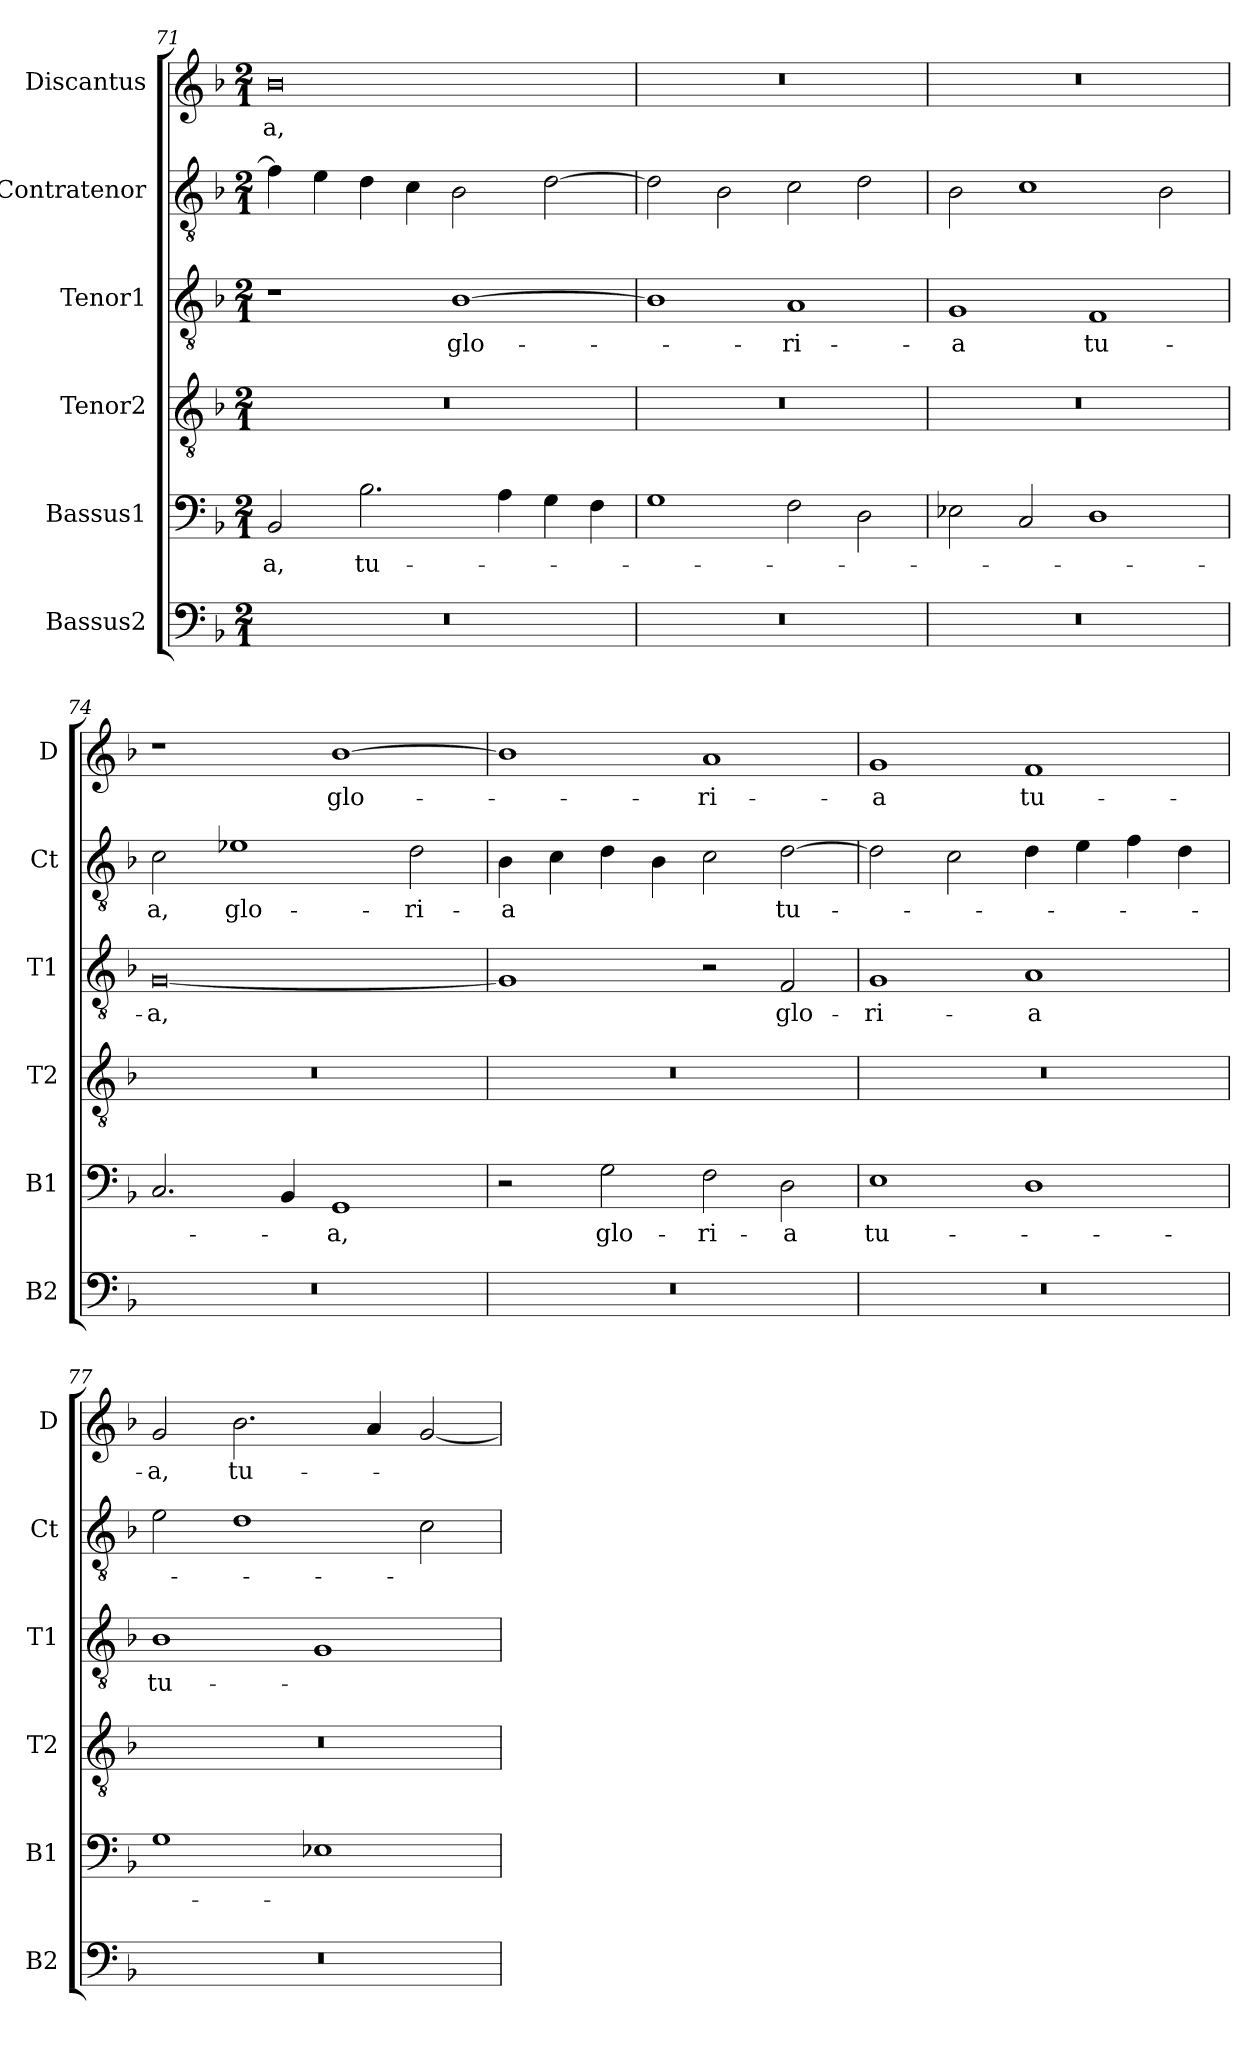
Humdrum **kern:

**kern	**kern	**text	**kern	**kern	**text	**kern	**text	**kern	**text
*part6	*part5	*part5	*part4	*part3	*part3	*part2	*part2	*part1	*part1
*staff6	*staff5	*staff5	*staff4	*staff3	*staff3	*staff2	*staff2	*staff1	*staff1
*I"Bassus2	*I"Bassus1	*	*I"Tenor2	*I"Tenor1	*	*I"Contratenor	*	*I"Discantus	*
*I'B2	*I'B1	*	*I'T2	*I'T1	*	*I'Ct	*	*I'D	*
*clefF4	*clefF4	*	*clefGv2	*clefGv2	*	*clefGv2	*	*clefG2	*
*k[b-]	*k[b-]	*	*k[b-]	*k[b-]	*	*k[b-]	*	*k[b-]	*
*M2/1	*M2/1	*	*M2/1	*M2/1	*	*M2/1	*	*M2/1	*
=71	=71	=71	=71	=71	=71	=71	=71	=71	=71
0r	2BB-/	-a,	0r	1r	.	4f\]	.	0b-	-a,
.	.	.	.	.	.	4e\	.	.	.
.	2.B-\	tu-	.	.	.	4d\	.	.	.
.	.	.	.	.	.	4c\	.	.	.
.	.	.	.	[1B-	glo-	2B-\	.	.	.
.	4A\	.	.	.	.	.	.	.	.
.	4G\	.	.	.	.	[2d\	.	.	.
.	4F\	.	.	.	.	.	.	.	.
=72	=72	=72	=72	=72	=72	=72	=72	=72	=72
0r	1G	.	0r	1B-]	.	2d\]	.	0r	.
.	.	.	.	.	.	2B-\	.	.	.
.	2F\	.	.	1A	-ri-	2c\	.	.	.
.	2D\	.	.	.	.	2d\	.	.	.
=73	=73	=73	=73	=73	=73	=73	=73	=73	=73
0r	2E-X\	.	0r	1G	-a	2B-\	.	0r	.
.	2C/	.	.	.	.	1c	.	.	.
.	1D	.	.	1F	tu-	.	.	.	.
.	.	.	.	.	.	2B-\	.	.	.
=74	=74	=74	=74	=74	=74	=74	=74	=74	=74
0r	2.C/	.	0r	[0G	-a,	2c\	-a,	1r	.
.	.	.	.	.	.	1e-X	glo-	.	.
.	4BB-/	.	.	.	.	.	.	.	.
.	1GG	-a,	.	.	.	.	.	[1b-	glo-
.	.	.	.	.	.	2d\	-ri-	.	.
=75	=75	=75	=75	=75	=75	=75	=75	=75	=75
0r	2r	.	0r	1G]	.	4B-\	-a	1b-]	.
.	.	.	.	.	.	4c\	.	.	.
.	2G\	glo-	.	.	.	4d\	.	.	.
.	.	.	.	.	.	4B-\	.	.	.
.	2F\	-ri-	.	2r	.	2c\	.	1a	-ri-
.	2D\	-a	.	2F/	glo-	[2d\	tu-	.	.
=76	=76	=76	=76	=76	=76	=76	=76	=76	=76
0r	1E	tu-	0r	1G	-ri-	2d\]	.	1g	-a
.	.	.	.	.	.	2c\	.	.	.
.	1D	.	.	1A	-a	4d\	.	1f	tu-
.	.	.	.	.	.	4e\	.	.	.
.	.	.	.	.	.	4f\	.	.	.
.	.	.	.	.	.	4d\	.	.	.
=77	=77	=77	=77	=77	=77	=77	=77	=77	=77
0r	1G	.	0r	1B-	tu-	2e\	.	2g/	-a,
.	.	.	.	.	.	1d	.	2.b-\	tu-
.	1E-X	.	.	1G	.	.	.	.	.
.	.	.	.	.	.	.	.	4a/	.
.	.	.	.	.	.	2c\	.	[2g/	.
=	=	=	=	=	=	=	=	=	=
*-	*-	*-	*-	*-	*-	*-	*-	*-	*-
